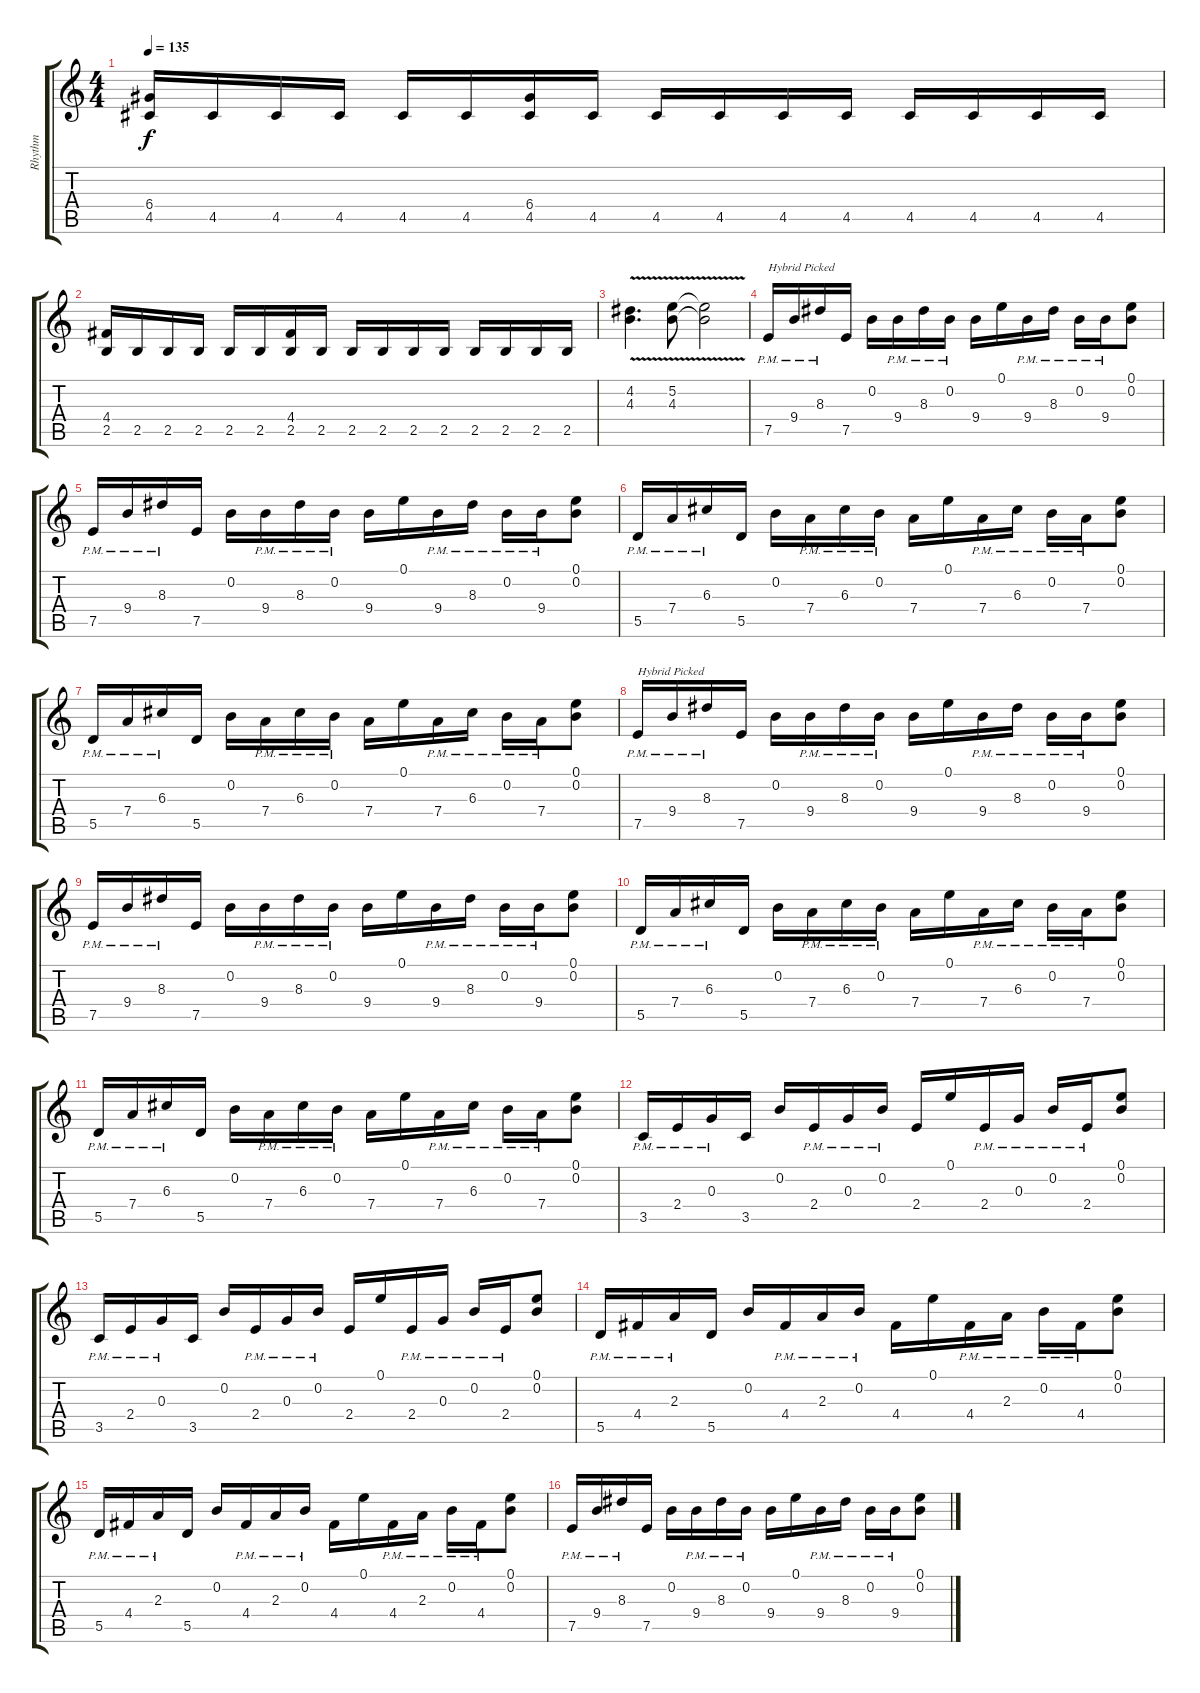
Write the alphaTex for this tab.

\track ("Rhythm" "Rhythm") {instrument distortionguitar}
\staff {score tabs}
\tuning (E4 B3 G3 D3 A2 E2) {hide}
\ts (4 4)
\tempo 135
\clef g2
\ks c
(6.4 4.5).16{dy f} 4.5.16 4.5.16 4.5.16 4.5.16 4.5.16 (6.4 4.5).16 4.5.16 4.5.16 4.5.16 4.5.16 4.5.16 4.5.16 4.5.16 4.5.16 4.5.16 |
(4.4 2.5).16 2.5.16 2.5.16 2.5.16 2.5.16 2.5.16 (4.4 2.5).16 2.5.16 2.5.16 2.5.16 2.5.16 2.5.16 2.5.16 2.5.16 2.5.16 2.5.16 |
(4.2{v} 4.3{v}).4{d} (5.2{v} 4.3{v}).8 (5.2{t} 4.3{t}).2 |
7.5{pm}.16{txt "Hybrid Picked"} 9.4{pm}.16 8.3{pm}.16 7.5.16 0.2.16 9.4{pm}.16 8.3{pm}.16 0.2{pm}.16 9.4.16 0.1.16 9.4{pm}.16 8.3{pm}.16 0.2{pm}.16 9.4{pm}.16 (0.1 0.2).8 |
7.5{pm}.16 9.4{pm}.16 8.3{pm}.16 7.5.16 0.2.16 9.4{pm}.16 8.3{pm}.16 0.2{pm}.16 9.4.16 0.1.16 9.4{pm}.16 8.3{pm}.16 0.2{pm}.16 9.4{pm}.16 (0.1 0.2).8 |
5.5{pm}.16 7.4{pm}.16 6.3{pm}.16 5.5.16 0.2.16 7.4{pm}.16 6.3{pm}.16 0.2{pm}.16 7.4.16 0.1.16 7.4{pm}.16 6.3{pm}.16 0.2{pm}.16 7.4{pm}.16 (0.1 0.2).8 |
5.5{pm}.16 7.4{pm}.16 6.3{pm}.16 5.5.16 0.2.16 7.4{pm}.16 6.3{pm}.16 0.2{pm}.16 7.4.16 0.1.16 7.4{pm}.16 6.3{pm}.16 0.2{pm}.16 7.4{pm}.16 (0.1 0.2).8 |
7.5{pm}.16{txt "Hybrid Picked"} 9.4{pm}.16 8.3{pm}.16 7.5.16 0.2.16 9.4{pm}.16 8.3{pm}.16 0.2{pm}.16 9.4.16 0.1.16 9.4{pm}.16 8.3{pm}.16 0.2{pm}.16 9.4{pm}.16 (0.1 0.2).8 |
7.5{pm}.16 9.4{pm}.16 8.3{pm}.16 7.5.16 0.2.16 9.4{pm}.16 8.3{pm}.16 0.2{pm}.16 9.4.16 0.1.16 9.4{pm}.16 8.3{pm}.16 0.2{pm}.16 9.4{pm}.16 (0.1 0.2).8 |
5.5{pm}.16 7.4{pm}.16 6.3{pm}.16 5.5.16 0.2.16 7.4{pm}.16 6.3{pm}.16 0.2{pm}.16 7.4.16 0.1.16 7.4{pm}.16 6.3{pm}.16 0.2{pm}.16 7.4{pm}.16 (0.1 0.2).8 |
5.5{pm}.16 7.4{pm}.16 6.3{pm}.16 5.5.16 0.2.16 7.4{pm}.16 6.3{pm}.16 0.2{pm}.16 7.4.16 0.1.16 7.4{pm}.16 6.3{pm}.16 0.2{pm}.16 7.4{pm}.16 (0.1 0.2).8 |
3.5{pm}.16 2.4{pm}.16 0.3{pm}.16 3.5.16 0.2.16 2.4{pm}.16 0.3{pm}.16 0.2{pm}.16 2.4.16 0.1.16 2.4{pm}.16 0.3{pm}.16 0.2{pm}.16 2.4{pm}.16 (0.1 0.2).8 |
3.5{pm}.16 2.4{pm}.16 0.3{pm}.16 3.5.16 0.2.16 2.4{pm}.16 0.3{pm}.16 0.2{pm}.16 2.4.16 0.1.16 2.4{pm}.16 0.3{pm}.16 0.2{pm}.16 2.4{pm}.16 (0.1 0.2).8 |
5.5{pm}.16 4.4{pm}.16 2.3{pm}.16 5.5.16 0.2.16 4.4{pm}.16 2.3{pm}.16 0.2{pm}.16 4.4.16 0.1.16 4.4{pm}.16 2.3{pm}.16 0.2{pm}.16 4.4{pm}.16 (0.1 0.2).8 |
5.5{pm}.16 4.4{pm}.16 2.3{pm}.16 5.5.16 0.2.16 4.4{pm}.16 2.3{pm}.16 0.2{pm}.16 4.4.16 0.1.16 4.4{pm}.16 2.3{pm}.16 0.2{pm}.16 4.4{pm}.16 (0.1 0.2).8 |
7.5{pm}.16 9.4{pm}.16 8.3{pm}.16 7.5.16 0.2.16 9.4{pm}.16 8.3{pm}.16 0.2{pm}.16 9.4.16 0.1.16 9.4{pm}.16 8.3{pm}.16 0.2{pm}.16 9.4{pm}.16 (0.1 0.2).8
